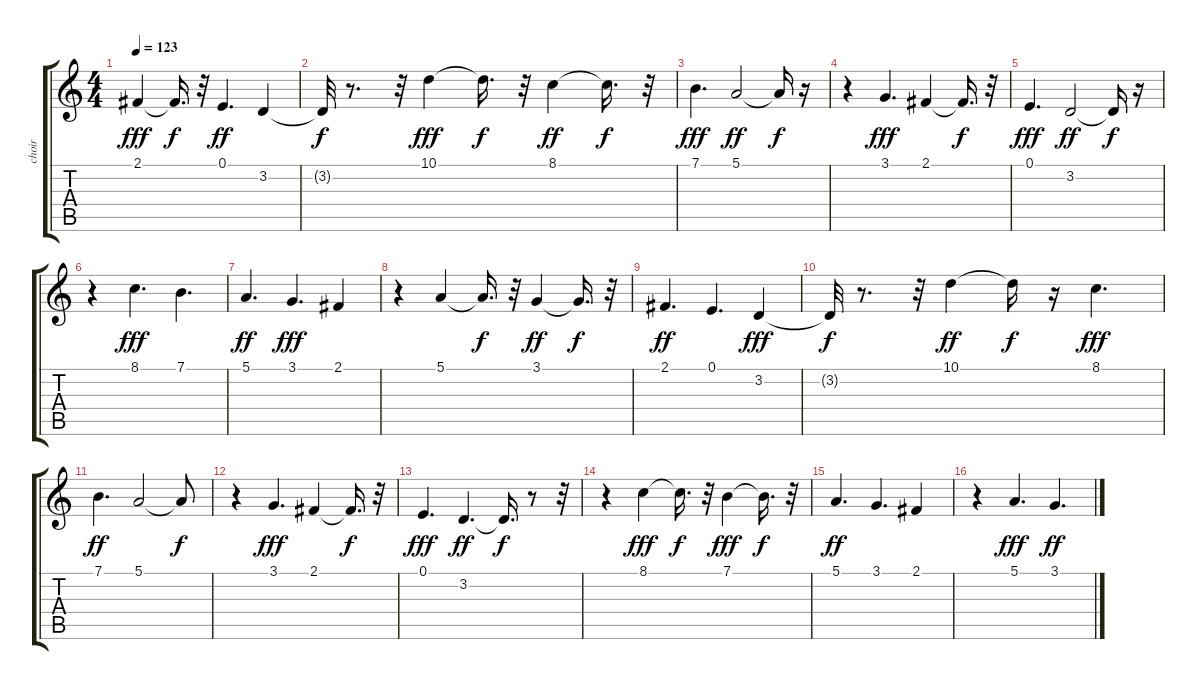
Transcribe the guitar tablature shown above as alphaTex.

\track ("choir" "choir") {instrument choiraahs}
\staff {score tabs}
\tuning (E4 B3 G3 D3 A2 E2) {hide}
\ts (4 4)
\tempo 123
\clef g2
\ks c
2.1.4{dy fff} 2.1{t}.16{d dy f} r.32 0.1.4{d dy ff} 3.2.4 |
3.2{t}.32{dy f} r.8{d} r.32 10.1.4{dy fff} 10.1{t}.16{d dy f} r.32 8.1.4{dy ff} 8.1{t}.16{d dy f} r.32 |
7.1.4{d dy fff} 5.1.2{dy ff} 5.1{t}.16{dy f} r.16 |
r.4 3.1.4{d dy fff} 2.1.4 2.1{t}.16{d dy f} r.32 |
0.1.4{d dy fff} 3.2.2{dy ff} 3.2{t}.16{dy f} r.16 |
r.4 8.1.4{d dy fff} 7.1.4{d} |
5.1.4{d dy ff} 3.1.4{d dy fff} 2.1.4 |
r.4 5.1.4 5.1{t}.16{d dy f} r.32 3.1.4{dy ff} 3.1{t}.16{d dy f} r.32 |
2.1.4{d dy ff} 0.1.4{d} 3.2.4{dy fff} |
3.2{t}.32{dy f} r.8{d} r.32 10.1.4{dy ff} 10.1{t}.16{dy f} r.16 8.1.4{d dy fff} |
7.1.4{d dy ff} 5.1.2 5.1{t}.8{dy f} |
r.4 3.1.4{d dy fff} 2.1.4 2.1{t}.16{d dy f} r.32 |
0.1.4{d dy fff} 3.2.4{d dy ff} 3.2{t}.16{d dy f} r.8 r.32 |
r.4 8.1.4{dy fff} 8.1{t}.16{d dy f} r.32 7.1.4{dy fff} 7.1{t}.16{d dy f} r.32 |
5.1.4{d dy ff} 3.1.4{d} 2.1.4 |
r.4 5.1.4{d dy fff} 3.1.4{d dy ff}
